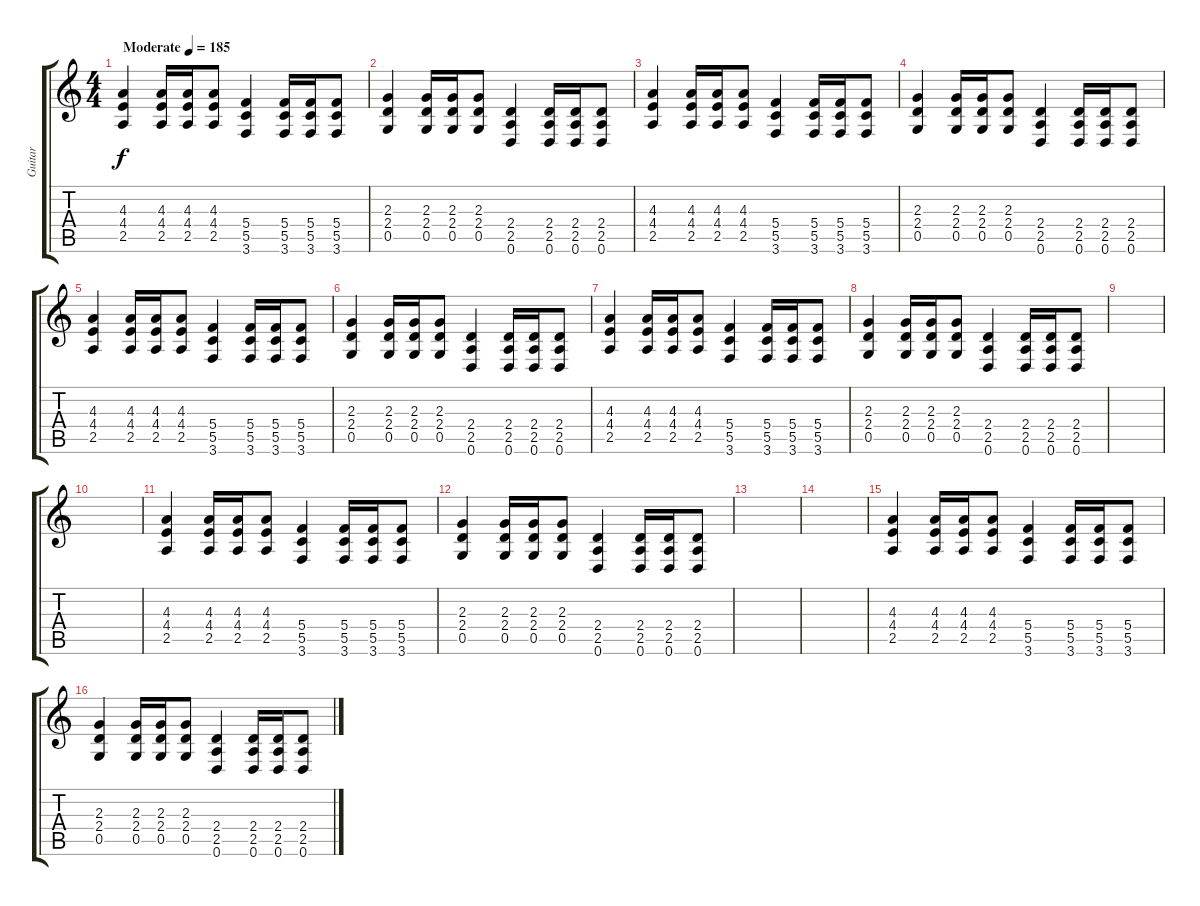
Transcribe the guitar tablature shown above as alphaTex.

\track ("Guitar" "Guitar") {instrument distortionguitar}
\staff {score tabs}
\tuning (D4 A3 F3 C3 G2 D2) {hide}
\ts (4 4)
\tempo (185 "Moderate")
\clef g2
\ks c
(4.3 4.4 2.5).4{dy f instrument distortionguitar} (4.3 4.4 2.5).16 (4.3 4.4 2.5).16 (4.3 4.4 2.5).8 (5.4 5.5 3.6).4 (5.4 5.5 3.6).16 (5.4 5.5 3.6).16 (5.4 5.5 3.6).8 |
(2.3 2.4 0.5).4 (2.3 2.4 0.5).16 (2.3 2.4 0.5).16 (2.3 2.4 0.5).8 (2.4 2.5 0.6).4 (2.4 2.5 0.6).16 (2.4 2.5 0.6).16 (2.4 2.5 0.6).8 |
(4.3 4.4 2.5).4 (4.3 4.4 2.5).16 (4.3 4.4 2.5).16 (4.3 4.4 2.5).8 (5.4 5.5 3.6).4 (5.4 5.5 3.6).16 (5.4 5.5 3.6).16 (5.4 5.5 3.6).8 |
(2.3 2.4 0.5).4 (2.3 2.4 0.5).16 (2.3 2.4 0.5).16 (2.3 2.4 0.5).8 (2.4 2.5 0.6).4 (2.4 2.5 0.6).16 (2.4 2.5 0.6).16 (2.4 2.5 0.6).8 |
(4.3 4.4 2.5).4 (4.3 4.4 2.5).16 (4.3 4.4 2.5).16 (4.3 4.4 2.5).8 (5.4 5.5 3.6).4 (5.4 5.5 3.6).16 (5.4 5.5 3.6).16 (5.4 5.5 3.6).8 |
(2.3 2.4 0.5).4 (2.3 2.4 0.5).16 (2.3 2.4 0.5).16 (2.3 2.4 0.5).8 (2.4 2.5 0.6).4 (2.4 2.5 0.6).16 (2.4 2.5 0.6).16 (2.4 2.5 0.6).8 |
(4.3 4.4 2.5).4 (4.3 4.4 2.5).16 (4.3 4.4 2.5).16 (4.3 4.4 2.5).8 (5.4 5.5 3.6).4 (5.4 5.5 3.6).16 (5.4 5.5 3.6).16 (5.4 5.5 3.6).8 |
(2.3 2.4 0.5).4 (2.3 2.4 0.5).16 (2.3 2.4 0.5).16 (2.3 2.4 0.5).8 (2.4 2.5 0.6).4 (2.4 2.5 0.6).16 (2.4 2.5 0.6).16 (2.4 2.5 0.6).8 |
|
|
(4.3 4.4 2.5).4 (4.3 4.4 2.5).16 (4.3 4.4 2.5).16 (4.3 4.4 2.5).8 (5.4 5.5 3.6).4 (5.4 5.5 3.6).16 (5.4 5.5 3.6).16 (5.4 5.5 3.6).8 |
(2.3 2.4 0.5).4 (2.3 2.4 0.5).16 (2.3 2.4 0.5).16 (2.3 2.4 0.5).8 (2.4 2.5 0.6).4 (2.4 2.5 0.6).16 (2.4 2.5 0.6).16 (2.4 2.5 0.6).8 |
|
|
(4.3 4.4 2.5).4 (4.3 4.4 2.5).16 (4.3 4.4 2.5).16 (4.3 4.4 2.5).8 (5.4 5.5 3.6).4 (5.4 5.5 3.6).16 (5.4 5.5 3.6).16 (5.4 5.5 3.6).8 |
(2.3 2.4 0.5).4 (2.3 2.4 0.5).16 (2.3 2.4 0.5).16 (2.3 2.4 0.5).8 (2.4 2.5 0.6).4 (2.4 2.5 0.6).16 (2.4 2.5 0.6).16 (2.4 2.5 0.6).8
